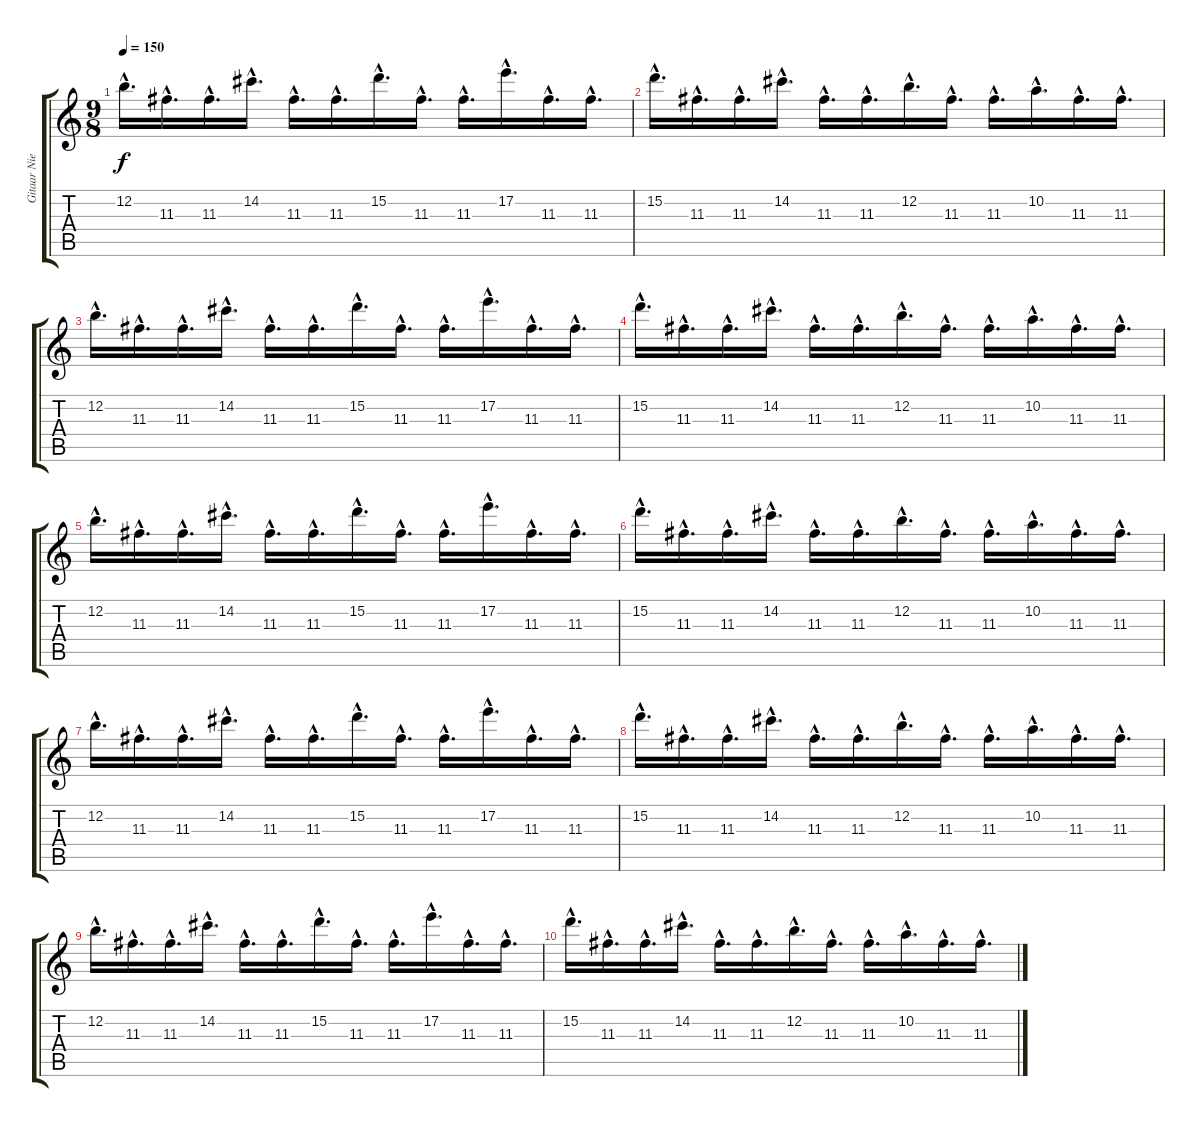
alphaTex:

\track ("Gitaar Niels " "Gitaar Nie") {instrument overdrivenguitar}
\staff {score tabs}
\tuning (E4 B3 G3 D3 A2 E2) {hide}
\ts (9 8)
\tempo 150
\clef g2
\ks c
12.2{hac}.16{d dy f} 11.3{hac}.16{d} 11.3{hac}.16{d} 14.2{hac}.16{d} 11.3{hac}.16{d} 11.3{hac}.16{d} 15.2{hac}.16{d} 11.3{hac}.16{d} 11.3{hac}.16{d} 17.2{hac}.16{d} 11.3{hac}.16{d} 11.3{hac}.16{d} |
15.2{hac}.16{d} 11.3{hac}.16{d} 11.3{hac}.16{d} 14.2{hac}.16{d} 11.3{hac}.16{d} 11.3{hac}.16{d} 12.2{hac}.16{d} 11.3{hac}.16{d} 11.3{hac}.16{d} 10.2{hac}.16{d} 11.3{hac}.16{d} 11.3{hac}.16{d} |
12.2{hac}.16{d} 11.3{hac}.16{d} 11.3{hac}.16{d} 14.2{hac}.16{d} 11.3{hac}.16{d} 11.3{hac}.16{d} 15.2{hac}.16{d} 11.3{hac}.16{d} 11.3{hac}.16{d} 17.2{hac}.16{d} 11.3{hac}.16{d} 11.3{hac}.16{d} |
15.2{hac}.16{d} 11.3{hac}.16{d} 11.3{hac}.16{d} 14.2{hac}.16{d} 11.3{hac}.16{d} 11.3{hac}.16{d} 12.2{hac}.16{d} 11.3{hac}.16{d} 11.3{hac}.16{d} 10.2{hac}.16{d} 11.3{hac}.16{d} 11.3{hac}.16{d} |
12.2{hac}.16{d} 11.3{hac}.16{d} 11.3{hac}.16{d} 14.2{hac}.16{d} 11.3{hac}.16{d} 11.3{hac}.16{d} 15.2{hac}.16{d} 11.3{hac}.16{d} 11.3{hac}.16{d} 17.2{hac}.16{d} 11.3{hac}.16{d} 11.3{hac}.16{d} |
15.2{hac}.16{d} 11.3{hac}.16{d} 11.3{hac}.16{d} 14.2{hac}.16{d} 11.3{hac}.16{d} 11.3{hac}.16{d} 12.2{hac}.16{d} 11.3{hac}.16{d} 11.3{hac}.16{d} 10.2{hac}.16{d} 11.3{hac}.16{d} 11.3{hac}.16{d} |
12.2{hac}.16{d} 11.3{hac}.16{d} 11.3{hac}.16{d} 14.2{hac}.16{d} 11.3{hac}.16{d} 11.3{hac}.16{d} 15.2{hac}.16{d} 11.3{hac}.16{d} 11.3{hac}.16{d} 17.2{hac}.16{d} 11.3{hac}.16{d} 11.3{hac}.16{d} |
15.2{hac}.16{d} 11.3{hac}.16{d} 11.3{hac}.16{d} 14.2{hac}.16{d} 11.3{hac}.16{d} 11.3{hac}.16{d} 12.2{hac}.16{d} 11.3{hac}.16{d} 11.3{hac}.16{d} 10.2{hac}.16{d} 11.3{hac}.16{d} 11.3{hac}.16{d} |
12.2{hac}.16{d} 11.3{hac}.16{d} 11.3{hac}.16{d} 14.2{hac}.16{d} 11.3{hac}.16{d} 11.3{hac}.16{d} 15.2{hac}.16{d} 11.3{hac}.16{d} 11.3{hac}.16{d} 17.2{hac}.16{d} 11.3{hac}.16{d} 11.3{hac}.16{d} |
15.2{hac}.16{d} 11.3{hac}.16{d} 11.3{hac}.16{d} 14.2{hac}.16{d} 11.3{hac}.16{d} 11.3{hac}.16{d} 12.2{hac}.16{d} 11.3{hac}.16{d} 11.3{hac}.16{d} 10.2{hac}.16{d} 11.3{hac}.16{d} 11.3{hac}.16{d}
